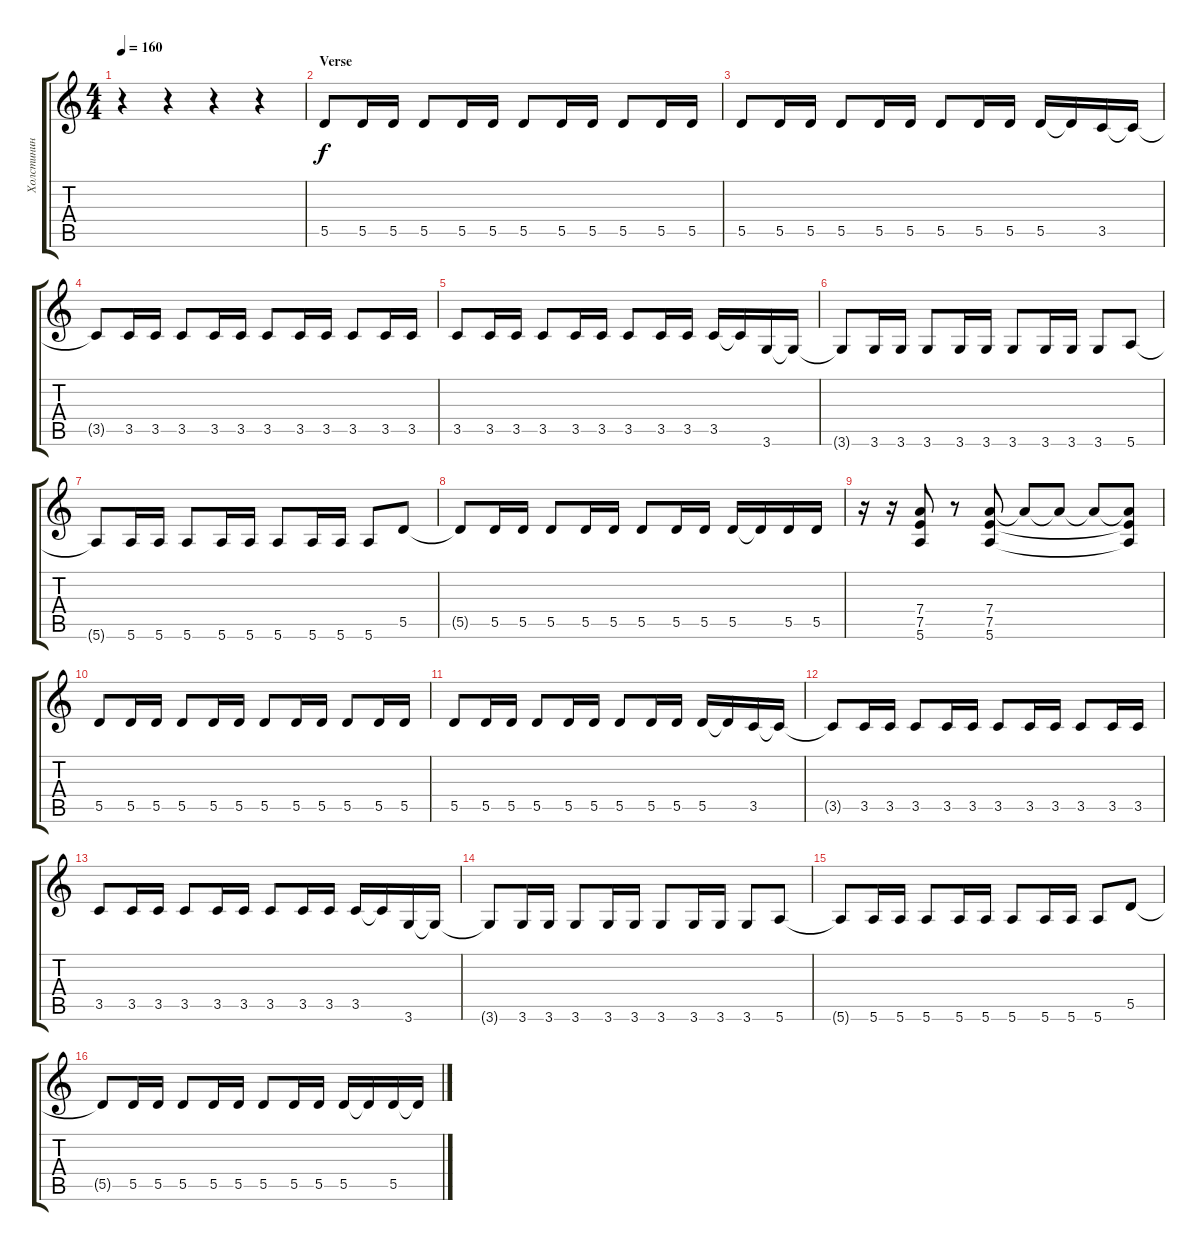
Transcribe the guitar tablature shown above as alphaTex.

\track ("Холстинин (Guitar 2)" "Холстинин ") {instrument distortionguitar}
\staff {score tabs}
\tuning (E4 B3 G3 D3 A2 E2) {hide}
\ts (4 4)
\tempo 160
\clef g2
\ks c
r.4{dy f} r.4 r.4 r.4 |
\section ("" "Verse")
5.5.8 5.5.16 5.5.16 5.5.8 5.5.16 5.5.16 5.5.8 5.5.16 5.5.16 5.5.8 5.5.16 5.5.16 |
5.5.8 5.5.16 5.5.16 5.5.8 5.5.16 5.5.16 5.5.8 5.5.16 5.5.16 5.5.16 5.5{t}.16 3.5.16 3.5{t}.16 |
3.5{t}.8 3.5.16 3.5.16 3.5.8 3.5.16 3.5.16 3.5.8 3.5.16 3.5.16 3.5.8 3.5.16 3.5.16 |
3.5.8 3.5.16 3.5.16 3.5.8 3.5.16 3.5.16 3.5.8 3.5.16 3.5.16 3.5.16 3.5{t}.16 3.6.16 3.6{t}.16 |
3.6{t}.8 3.6.16 3.6.16 3.6.8 3.6.16 3.6.16 3.6.8 3.6.16 3.6.16 3.6.8 5.6.8 |
5.6{t}.8 5.6.16 5.6.16 5.6.8 5.6.16 5.6.16 5.6.8 5.6.16 5.6.16 5.6.8 5.5.8 |
5.5{t}.8 5.5.16 5.5.16 5.5.8 5.5.16 5.5.16 5.5.8 5.5.16 5.5.16 5.5.16 5.5{t}.16 5.5.16 5.5.16 |
r.16 r.16 (7.4 7.5 5.6).8 r.8 (7.4 7.5 5.6).8 7.4{t}.8 7.4{t}.8 7.4{t}.8 (7.4{t} 7.5{t} 5.6{t}).8 |
5.5.8 5.5.16 5.5.16 5.5.8 5.5.16 5.5.16 5.5.8 5.5.16 5.5.16 5.5.8 5.5.16 5.5.16 |
5.5.8 5.5.16 5.5.16 5.5.8 5.5.16 5.5.16 5.5.8 5.5.16 5.5.16 5.5.16 5.5{t}.16 3.5.16 3.5{t}.16 |
3.5{t}.8 3.5.16 3.5.16 3.5.8 3.5.16 3.5.16 3.5.8 3.5.16 3.5.16 3.5.8 3.5.16 3.5.16 |
3.5.8 3.5.16 3.5.16 3.5.8 3.5.16 3.5.16 3.5.8 3.5.16 3.5.16 3.5.16 3.5{t}.16 3.6.16 3.6{t}.16 |
3.6{t}.8 3.6.16 3.6.16 3.6.8 3.6.16 3.6.16 3.6.8 3.6.16 3.6.16 3.6.8 5.6.8 |
5.6{t}.8 5.6.16 5.6.16 5.6.8 5.6.16 5.6.16 5.6.8 5.6.16 5.6.16 5.6.8 5.5.8 |
5.5{t}.8 5.5.16 5.5.16 5.5.8 5.5.16 5.5.16 5.5.8 5.5.16 5.5.16 5.5.16 5.5{t}.16 5.5.16 5.5{t}.16
